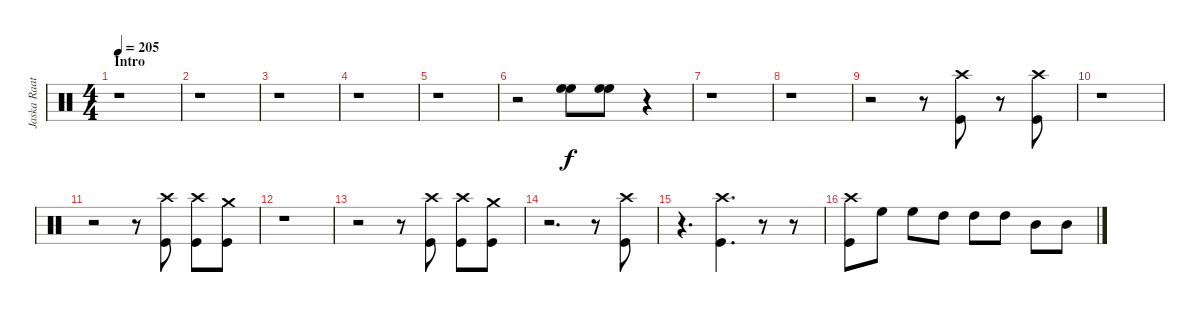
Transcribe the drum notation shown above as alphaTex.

\track ("Jaska Raatikainen" "Jaska Raat") {instrument percussion}
\staff {score}
\articulation defaults
\ts (4 4)
\section ("" "Intro")
\tempo 205
\clef neutral
\ks c
r.1{dy f} |
r.1 |
r.1 |
r.1 |
r.1 |
r.2 ("High Floor Tom (hit)" "High Floor Tom (hit)").8{balance 16} ("High Floor Tom (hit)" "High Floor Tom (hit)").8{balance 0} r.4{balance 8} |
r.1 |
r.1 |
r.2 r.8 ("Crash high (hit)" "Kick (hit)").8 r.8 ("Crash high (hit)" "Kick (hit)").8 |
r.1 |
r.2 r.8 ("Crash high (hit)" "Kick (hit)").8 ("Crash high (hit)" "Kick (hit)").8 ("Crash medium (hit)" "Kick (hit)").8 |
r.1 |
r.2 r.8 ("Crash high (hit)" "Kick (hit)").8 ("Crash high (hit)" "Kick (hit)").8 ("Crash medium (hit)" "Kick (hit)").8 |
r.2{d} r.8 ("Crash high (hit)" "Kick (hit)").8 |
r.4{d} ("Crash high (hit)" "Kick (hit)").4{d} r.8 r.8 |
("Crash high (hit)" "Kick (hit)").8 "High Floor Tom (hit)".8 "High Floor Tom (hit)".8 "High Tom (hit)".8 "High Tom (hit)".8 "High Tom (hit)".8 "Mid Tom (hit)".8 "Mid Tom (hit)".8
